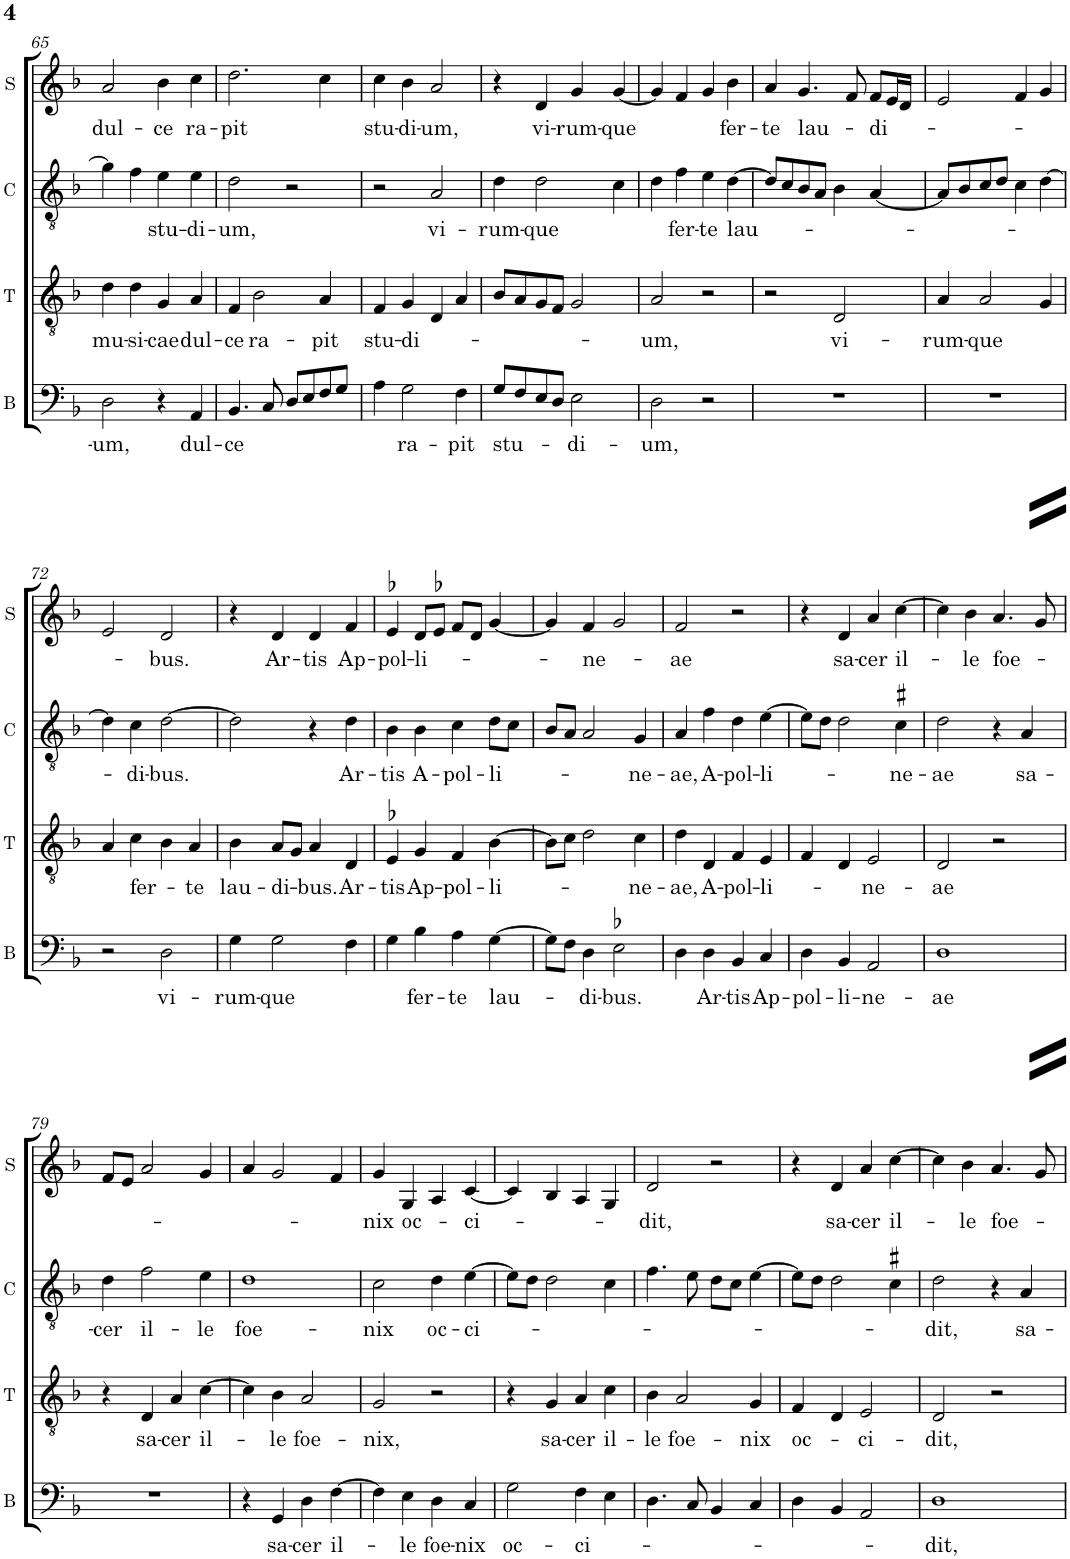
**kern	**text	**kern	**text	**kern	**text	**kern	**text
*part4	*part4	*part3	*part3	*part2	*part2	*part1	*part1
*staff4	*staff4	*staff3	*staff3	*staff2	*staff2	*staff1	*staff1
*I"B	*	*I"T	*	*I"Contra	*	*I"S	*
*I'B	*	*I'T	*	*I'C	*	*I'S	*
!!LO:PB:g=z
*clefF4	*	*clefGv2	*	*clefGv2	*	*clefG2	*
*k[b-]	*	*k[b-]	*	*k[b-]	*	*k[b-]	*
*M4/4	*	*M4/4	*	*M4/4	*	*M4/4	*
*met(c)	*	*met(c)	*	*met(c)	*	*met(c)	*
=65	=65	=65	=65	=65	=65	=65	=65
!	!LO:LY:b	!	!LO:LY:b	!	!	!	!LO:LY:b
2D\	-um,	4d\	mu-	4g\]	.	2a/	dul-
!	!	!	!LO:LY:b	!	!	!	!
.	.	4d\	-si-	4f\	.	.	.
!	!	!	!LO:LY:b	!	!LO:LY:b	!	!LO:LY:b
4r	.	4G/	-cae	4e\	stu-	4b-\	-ce
!	!LO:LY:b	!	!LO:LY:b	!	!LO:LY:b	!	!LO:LY:b
4AA/	dul-	4A/	dul-	4e\	-di-	4cc\	ra-
=66	=66	=66	=66	=66	=66	=66	=66
!	!LO:LY:b	!	!LO:LY:b	!	!LO:LY:b	!	!LO:LY:b
4.BB-/	-ce	4F/	-ce	2d\	-um,	2.dd\	-pit
!	!	!	!LO:LY:b	!	!	!	!
.	.	2B-\	ra-	.	.	.	.
8C/	.	.	.	.	.	.	.
8D/L	.	.	.	2r	.	.	.
8E/	.	.	.	.	.	.	.
!	!	!	!LO:LY:b	!	!	!	!
8F/	.	4A/	-pit	.	.	4cc\	.
8G/J	.	.	.	.	.	.	.
=67	=67	=67	=67	=67	=67	=67	=67
!	!	!	!LO:LY:b	!	!	!	!LO:LY:b
4A\	.	4F/	stu-	2r	.	4cc\	stu-
!	!LO:LY:b	!	!LO:LY:b	!	!	!	!LO:LY:b
2G\	ra-	4G/	-di-	.	.	4b-\	-di-
!	!	!	!	!	!LO:LY:b	!	!LO:LY:b
.	.	4D/	.	2A/	vi-	2a/	-um,
!	!LO:LY:b	!	!	!	!	!	!
4F\	-pit	4A/	.	.	.	.	.
=68	=68	=68	=68	=68	=68	=68	=68
!	!LO:LY:b	!	!	!	!LO:LY:b	!	!
8G/L	stu-	8B-/L	.	4d\	-rum-	4r	.
8F/	.	8A/	.	.	.	.	.
!	!	!	!	!	!LO:LY:b	!	!LO:LY:b
8E/	.	8G/	.	2d\	-que	4d/	vi-
8D/J	.	8F/J	.	.	.	.	.
!	!LO:LY:b	!	!	!	!	!	!LO:LY:b
2E\	-di-	2G/	.	.	.	4g/	-rum-
!	!	!	!	!	!	!	!LO:LY:b
.	.	.	.	4c\	.	[4g/	-que
=69	=69	=69	=69	=69	=69	=69	=69
!	!LO:LY:b	!	!LO:LY:b	!	!	!	!
2D\	-um,	2A/	-um,	4d\	.	4g/]	.
!	!	!	!	!	!LO:LY:b	!	!
.	.	.	.	4f\	fer-	4f/	.
!	!	!	!	!	!LO:LY:b	!	!
2r	.	2r	.	4e\	-te	4g/	.
!	!	!	!	!	!LO:LY:b	!	!LO:LY:b
.	.	.	.	[4d\	lau-	4b-\	fer-
=70	=70	=70	=70	=70	=70	=70	=70
!	!	!	!	!	!	!	!LO:LY:b
1r	.	2r	.	8d/L]	.	4a/	-te
.	.	.	.	8c/	.	.	.
!	!	!	!	!	!	!	!LO:LY:b
.	.	.	.	8B-/	.	4.g/	lau-
.	.	.	.	8A/J	.	.	.
!	!	!	!LO:LY:b	!	!	!	!
.	.	2D/	vi-	4B-\	.	.	.
.	.	.	.	.	.	8f/	.
!	!	!	!	!	!	!	!LO:LY:b
.	.	.	.	[4A/	.	8f/L	-di-
.	.	.	.	.	.	16e/L	.
.	.	.	.	.	.	16d/JJ	.
=71	=71	=71	=71	=71	=71	=71	=71
!	!	!	!LO:LY:b	!	!	!	!
1r	.	4A/	-rum-	8A/L]	.	2e/	.
.	.	.	.	8B-/	.	.	.
!	!	!	!LO:LY:b	!	!	!	!
.	.	2A/	-que	8c/	.	.	.
.	.	.	.	8d/J	.	.	.
.	.	.	.	4c\	.	4f/	.
.	.	4G/	.	[4d\	.	4g/	.
!!LO:LB:g=z
=72	=72	=72	=72	=72	=72	=72	=72
2r	.	4A/	.	4d\]	.	2e/	.
!	!	!	!LO:LY:b	!	!LO:LY:b	!	!
.	.	4c\	fer-	4c\	-di-	.	.
!	!LO:LY:b	!	!	!	!LO:LY:b	!	!LO:LY:b
2D\	vi-	4B-\	.	[2d\	-bus.	2d/	-bus.
!	!	!	!LO:LY:b	!	!	!	!
.	.	4A/	-te	.	.	.	.
=73	=73	=73	=73	=73	=73	=73	=73
!	!LO:LY:b	!	!LO:LY:b	!	!	!	!
4G\	-rum-	4B-\	lau-	2d\]	.	4r	.
!	!LO:LY:b	!	!LO:LY:b	!	!	!	!LO:LY:b
2G\	-que	8A/L	-di-	.	.	4d/	Ar-
.	.	8G/J	.	.	.	.	.
!	!	!	!LO:LY:b	!	!	!	!LO:LY:b
.	.	4A/	-bus.	4r	.	4d/	-tis
!	!	!	!LO:LY:b	!	!LO:LY:b	!	!LO:LY:b
4F\	.	4D/	Ar-	4d\	Ar-	4f/	Ap-
=74	=74	=74	=74	=74	=74	=74	=74
!	!	!	!LO:LY:b	!	!LO:LY:b	!	!LO:LY:b
4G\	.	4E-X/	-tis	4B-\	-tis	4e-X/	-pol-
!	!LO:LY:b	!	!LO:LY:b	!	!LO:LY:b	!	!LO:LY:b
4B-\	fer-	4G/	Ap-	4B-\	A-	8d/L	-li-
.	.	.	.	.	.	8e-X/J	.
!	!LO:LY:b	!	!LO:LY:b	!	!LO:LY:b	!	!
4A\	-te	4F/	-pol-	4c\	-pol-	8f/L	.
.	.	.	.	.	.	8d/J	.
!	!LO:LY:b	!	!LO:LY:b	!	!LO:LY:b	!	!
[4G\	lau-	[4B-\	-li-	8d\L	-li-	[4g/	.
.	.	.	.	8c\J	.	.	.
=75	=75	=75	=75	=75	=75	=75	=75
8G\L]	.	8B-\L]	.	8B-/L	.	4g/]	.
8F\J	.	8c\J	.	8A/J	.	.	.
!	!LO:LY:b	!	!	!	!	!	!LO:LY:b
4D\	di-	2d\	.	2A/	.	4f/	-ne-
!	!LO:LY:b	!	!	!	!	!	!
2E-X\	-bus.	.	.	.	.	2g/	.
!	!	!	!LO:LY:b	!	!LO:LY:b	!	!
.	.	4c\	-ne-	4G/	-ne-	.	.
=76	=76	=76	=76	=76	=76	=76	=76
!	!	!	!LO:LY:b	!	!LO:LY:b	!	!LO:LY:b
4D\	.	4d\	-ae,	4A/	-ae,	2f/	-ae
!	!LO:LY:b	!	!LO:LY:b	!	!LO:LY:b	!	!
4D\	Ar-	4D/	A-	4f\	A-	.	.
!	!LO:LY:b	!	!LO:LY:b	!	!LO:LY:b	!	!
4BB-/	-tis	4F/	-pol-	4d\	-pol-	2r	.
!	!LO:LY:b	!	!LO:LY:b	!	!LO:LY:b	!	!
4C/	Ap-	4E/	-li-	[4e\	-li-	.	.
=77	=77	=77	=77	=77	=77	=77	=77
!	!LO:LY:b	!	!	!	!	!	!
4D\	-pol-	4F/	.	8e\L]	.	4r	.
.	.	.	.	8d\J	.	.	.
!	!LO:LY:b	!	!	!	!	!	!LO:LY:b
4BB-/	-li-	4D/	.	2d\	.	4d/	sa-
!	!LO:LY:b	!	!LO:LY:b	!	!	!	!LO:LY:b
2AA/	-ne-	2E/	-ne-	.	.	4a/	-cer
!	!	!	!	!	!LO:LY:b	!	!LO:LY:b
.	.	.	.	4c#X\	-ne-	[4cc\	il-
=78	=78	=78	=78	=78	=78	=78	=78
!	!LO:LY:b	!	!LO:LY:b	!	!LO:LY:b	!	!
1D	-ae	2D/	-ae	2d\	-ae	4cc\]	.
!	!	!	!	!	!	!	!LO:LY:b
.	.	.	.	.	.	4b-\	-le
!	!	!	!	!	!	!	!LO:LY:b
.	.	2r	.	4r	.	4.a/	foe-
!	!	!	!	!	!LO:LY:b	!	!
.	.	.	.	4A/	sa-	.	.
.	.	.	.	.	.	8g/	.
!!LO:LB:g=z
=79	=79	=79	=79	=79	=79	=79	=79
!	!	!	!	!	!LO:LY:b	!	!
1r	.	4r	.	4d\	-cer	8f/L	.
.	.	.	.	.	.	8e/J	.
!	!	!	!LO:LY:b	!	!LO:LY:b	!	!
.	.	4D/	sa-	2f\	il-	2a/	.
!	!	!	!LO:LY:b	!	!	!	!
.	.	4A/	-cer	.	.	.	.
!	!	!	!LO:LY:b	!	!LO:LY:b	!	!
.	.	[4c\	il-	4e\	-le	4g/	.
=80	=80	=80	=80	=80	=80	=80	=80
!	!	!	!	!	!LO:LY:b	!	!
4r	.	4c\]	.	1d	foe-	4a/	.
!	!LO:LY:b	!	!LO:LY:b	!	!	!	!
4GG/	sa-	4B-\	-le	.	.	2g/	.
!	!LO:LY:b	!	!LO:LY:b	!	!	!	!
4D\	-cer	2A/	foe-	.	.	.	.
!	!LO:LY:b	!	!	!	!	!	!
[4F\	il-	.	.	.	.	4f/	.
=81	=81	=81	=81	=81	=81	=81	=81
!	!	!	!LO:LY:b	!	!LO:LY:b	!	!LO:LY:b
4F\]	.	2G/	-nix,	2c\	-nix	4g/	-nix
!	!LO:LY:b	!	!	!	!	!	!LO:LY:b
4E\	-le	.	.	.	.	4G/	oc-
!	!LO:LY:b	!	!	!	!LO:LY:b	!	!
4D\	foe-	2r	.	4d\	oc-	4A/	.
!	!LO:LY:b	!	!	!	!LO:LY:b	!	!LO:LY:b
4C/	-nix	.	.	[4e\	-ci-	[4c/	-ci-
=82	=82	=82	=82	=82	=82	=82	=82
!	!LO:LY:b	!	!	!	!	!	!
2G\	oc-	4r	.	8e\L]	.	4c/]	.
.	.	.	.	8d\J	.	.	.
!	!	!	!LO:LY:b	!	!	!	!
.	.	4G/	sa-	2d\	.	4B-/	.
!	!LO:LY:b	!	!LO:LY:b	!	!	!	!
4F\	ci-	4A/	-cer	.	.	4A/	.
!	!	!	!LO:LY:b	!	!	!	!
4E\	.	4c\	il-	4c\	.	4G/	.
=83	=83	=83	=83	=83	=83	=83	=83
!	!	!	!LO:LY:b	!	!	!	!LO:LY:b
4.D\	.	4B-\	-le	4.f\	.	2d/	-dit,
!	!	!	!LO:LY:b	!	!	!	!
.	.	2A/	foe-	.	.	.	.
8C/	.	.	.	8e\	.	.	.
4BB-/	.	.	.	8d\L	.	2r	.
.	.	.	.	8c\J	.	.	.
!	!	!	!LO:LY:b	!	!	!	!
4C/	.	4G/	-nix	[4e\	.	.	.
=84	=84	=84	=84	=84	=84	=84	=84
!	!	!	!LO:LY:b	!	!	!	!
4D\	.	4F/	oc-	8e\L]	.	4r	.
.	.	.	.	8d\J	.	.	.
!	!	!	!	!	!	!	!LO:LY:b
4BB-/	.	4D/	.	2d\	.	4d/	sa-
!	!	!	!LO:LY:b	!	!	!	!LO:LY:b
2AA/	.	2E/	-ci-	.	.	4a/	-cer
!	!	!	!	!	!	!	!LO:LY:b
.	.	.	.	4c#X\	.	[4cc\	il-
=85	=85	=85	=85	=85	=85	=85	=85
!	!LO:LY:b	!	!LO:LY:b	!	!LO:LY:b	!	!
1D	-dit,	2D/	-dit,	2d\	-dit,	4cc\]	.
!	!	!	!	!	!	!	!LO:LY:b
.	.	.	.	.	.	4b-\	-le
!	!	!	!	!	!	!	!LO:LY:b
.	.	2r	.	4r	.	4.a/	foe-
!	!	!	!	!	!LO:LY:b	!	!
.	.	.	.	4A/	sa-	.	.
.	.	.	.	.	.	8g/	.
=	=	=	=	=	=	=	=
*-	*-	*-	*-	*-	*-	*-	*-
